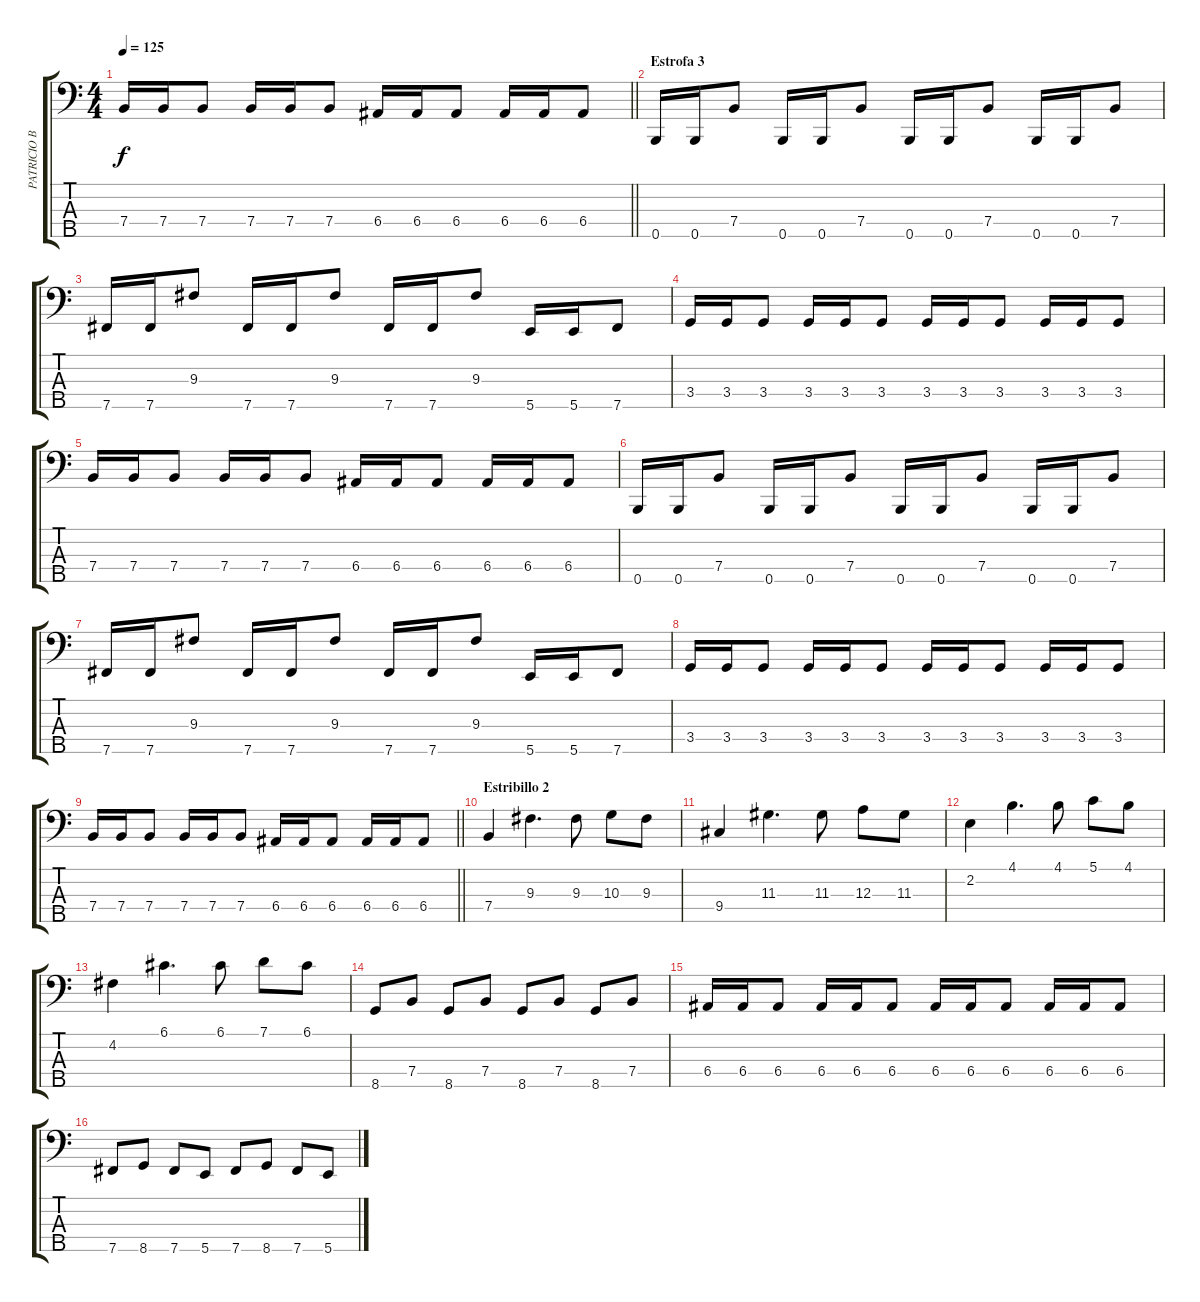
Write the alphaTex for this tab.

\track ("PATRICIO BABASASA" "PATRICIO B") {instrument electricbassfinger}
\staff {score tabs}
\tuning (G2 D2 A1 E1 B0) {hide}
\ts (4 4)
\tempo 125
\clef f4
\barLineRight lightlight
\ks c
7.4.16{dy f} 7.4.16 7.4.8 7.4.16 7.4.16 7.4.8 6.4.16 6.4.16 6.4.8 6.4.16 6.4.16 6.4.8 |
\section ("" "Estrofa 3")
0.5.16 0.5.16 7.4.8 0.5.16 0.5.16 7.4.8 0.5.16 0.5.16 7.4.8 0.5.16 0.5.16 7.4.8 |
7.5.16 7.5.16 9.3.8 7.5.16 7.5.16 9.3.8 7.5.16 7.5.16 9.3.8 5.5.16 5.5.16 7.5.8 |
3.4.16 3.4.16 3.4.8 3.4.16 3.4.16 3.4.8 3.4.16 3.4.16 3.4.8 3.4.16 3.4.16 3.4.8 |
7.4.16 7.4.16 7.4.8 7.4.16 7.4.16 7.4.8 6.4.16 6.4.16 6.4.8 6.4.16 6.4.16 6.4.8 |
0.5.16 0.5.16 7.4.8 0.5.16 0.5.16 7.4.8 0.5.16 0.5.16 7.4.8 0.5.16 0.5.16 7.4.8 |
7.5.16 7.5.16 9.3.8 7.5.16 7.5.16 9.3.8 7.5.16 7.5.16 9.3.8 5.5.16 5.5.16 7.5.8 |
3.4.16 3.4.16 3.4.8 3.4.16 3.4.16 3.4.8 3.4.16 3.4.16 3.4.8 3.4.16 3.4.16 3.4.8 |
\barLineRight lightlight
7.4.16 7.4.16 7.4.8 7.4.16 7.4.16 7.4.8 6.4.16 6.4.16 6.4.8 6.4.16 6.4.16 6.4.8 |
\section ("" "Estribillo 2")
7.4.4 9.3.4{d} 9.3.8 10.3.8 9.3.8 |
9.4.4 11.3.4{d} 11.3.8 12.3.8 11.3.8 |
2.2.4 4.1.4{d} 4.1.8 5.1.8 4.1.8 |
4.2.4 6.1.4{d} 6.1.8 7.1.8 6.1.8 |
8.5.8 7.4.8 8.5.8 7.4.8 8.5.8 7.4.8 8.5.8 7.4.8 |
6.4.16 6.4.16 6.4.8 6.4.16 6.4.16 6.4.8 6.4.16 6.4.16 6.4.8 6.4.16 6.4.16 6.4.8 |
7.5.8 8.5.8 7.5.8 5.5.8 7.5.8 8.5.8 7.5.8 5.5.8
